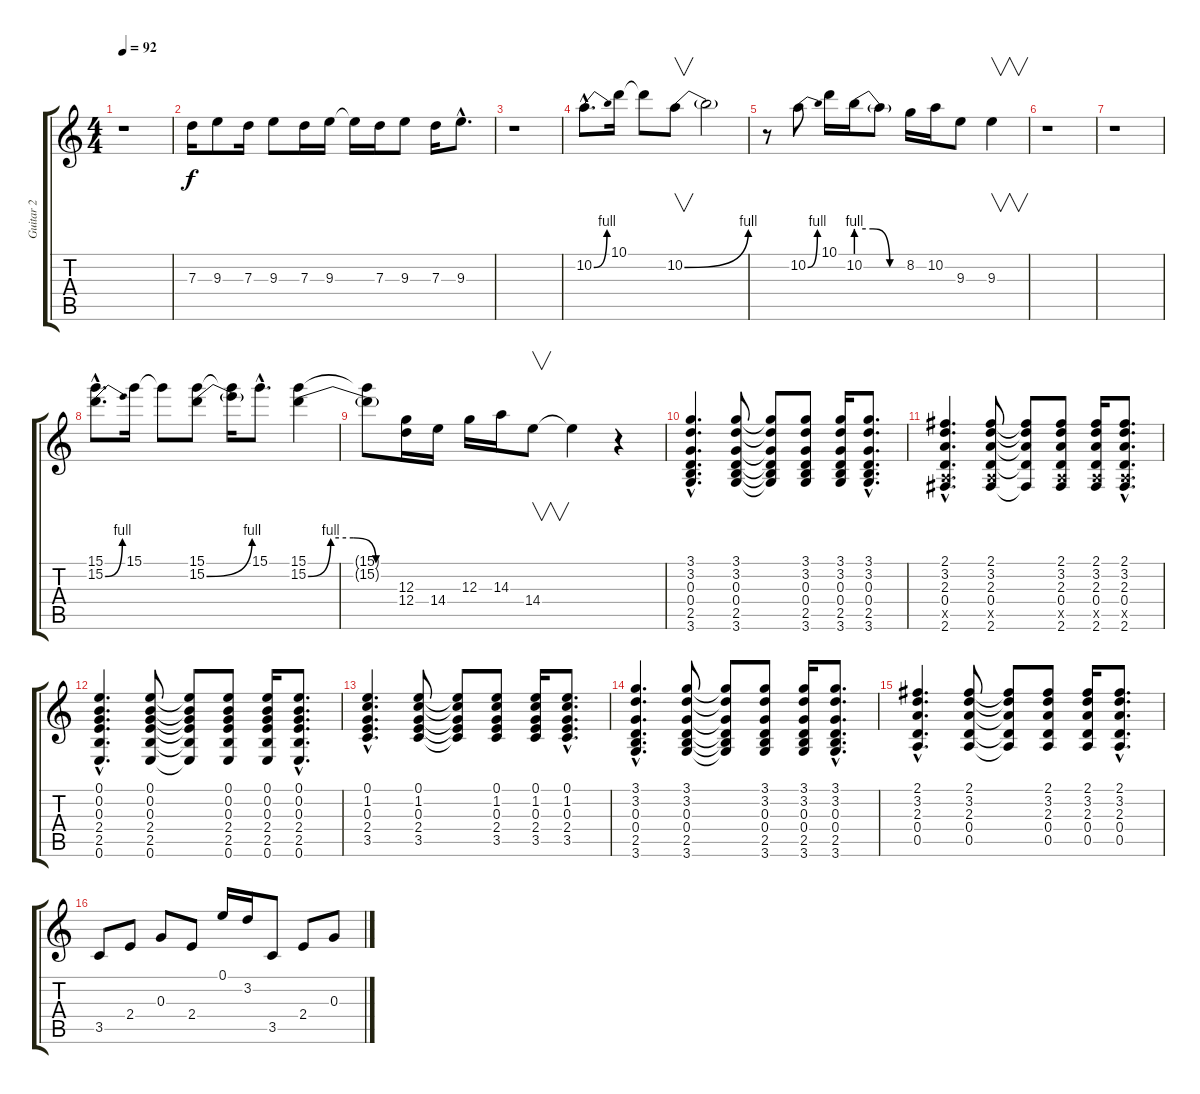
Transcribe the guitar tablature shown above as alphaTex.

\track ("Guitar 2" "Guitar 2") {instrument overdrivenguitar}
\staff {score tabs}
\tuning (E4 B3 G3 D3 A2 E2) {hide}
\ts (4 4)
\tempo 92
\clef g2
\ks c
r.1{dy f} |
7.3.16 9.3.8 7.3.16 9.3.8 7.3.16 9.3.16 9.3{t}.16 7.3.16 9.3.8 7.3.16 9.3{hac}.8{d} |
r.1 |
10.2{be (bend 0 0 60 4) hac}.8{d} 10.1.16 10.1{t}.8 10.2{be (bend 0 0 60 4)}.8{v} 10.2{t}.2 |
r.8 10.2{be (bend 0 0 60 4)}.8 10.1.16 10.2{be (custom 0 4 20 4 40 0 60 0)}.16 10.2{t}.8 8.2.16 10.2.16 9.3.8 9.3.4{v} |
r.1 |
r.1 |
(15.1{hac} 15.2{be (bend 0 0 60 4) hac}).8{d} 15.1.16 15.1{t}.8 (15.1 15.2{be (bend 0 0 60 4)}).8 (15.1{t} 15.2{t}).16 15.1{hac}.8{d} (15.1 15.2{be (custom 0 0 15 4 30 4 45 0 60 0)}).4 |
(15.1{t} 15.2{t}).8 (12.3 12.4).16 14.4.16 12.3.16 14.3.16 14.4.8{v} 14.4{t}.4 r.4 |
(3.1{hac} 3.2{hac} 0.3{hac} 0.4{hac} 2.5{hac} 3.6{hac}).4{d} (3.1 3.2 0.3 0.4 2.5 3.6).8 (3.1{t} 3.2{t} 0.3{t} 0.4{t} 2.5{t} 3.6{t}).8 (3.1 3.2 0.3 0.4 2.5 3.6).8 (3.1 3.2 0.3 0.4 2.5 3.6).16 (3.1{hac} 3.2{hac} 0.3{hac} 0.4{hac} 2.5{hac} 3.6{hac}).8{d} |
(2.1{hac} 3.2{hac} 2.3{hac} 0.4{hac} 0.5{hac x} 2.6{hac}).4{d} (2.1 3.2 2.3 0.4 0.5{x} 2.6).8 (2.1{t} 3.2{t} 2.3{t} 0.4{t} 2.6{t}).8 (2.1 3.2 2.3 0.4 0.5{x} 2.6).8 (2.1 3.2 2.3 0.4 0.5{x} 2.6).16 (2.1{hac} 3.2{hac} 2.3{hac} 0.4{hac} 0.5{hac x} 2.6{hac}).8{d} |
(0.1{hac} 0.2{hac} 0.3{hac} 2.4{hac} 2.5{hac} 0.6{hac}).4{d} (0.1 0.2 0.3 2.4 2.5 0.6).8 (0.1{t} 0.2{t} 0.3{t} 2.4{t} 2.5{t} 0.6{t}).8 (0.1 0.2 0.3 2.4 2.5 0.6).8 (0.1 0.2 0.3 2.4 2.5 0.6).16 (0.1{hac} 0.2{hac} 0.3{hac} 2.4{hac} 2.5{hac} 0.6{hac}).8{d} |
(0.1{hac} 1.2{hac} 0.3{hac} 2.4{hac} 3.5{hac}).4{d} (0.1 1.2 0.3 2.4 3.5).8 (0.1{t} 1.2{t} 0.3{t} 2.4{t} 3.5{t}).8 (0.1 1.2 0.3 2.4 3.5).8 (0.1 1.2 0.3 2.4 3.5).16 (0.1{hac} 1.2{hac} 0.3{hac} 2.4{hac} 3.5{hac}).8{d} |
(3.1{hac} 3.2{hac} 0.3{hac} 0.4{hac} 2.5{hac} 3.6{hac}).4{d} (3.1 3.2 0.3 0.4 2.5 3.6).8 (3.1{t} 3.2{t} 0.3{t} 0.4{t} 2.5{t} 3.6{t}).8 (3.1 3.2 0.3 0.4 2.5 3.6).8 (3.1 3.2 0.3 0.4 2.5 3.6).16 (3.1{hac} 3.2{hac} 0.3{hac} 0.4{hac} 2.5{hac} 3.6{hac}).8{d} |
(2.1{hac} 3.2{hac} 2.3{hac} 0.4{hac} 0.5{hac}).4{d} (2.1 3.2 2.3 0.4 0.5).8 (2.1{t} 3.2{t} 2.3{t} 0.4{t} 0.5{t}).8 (2.1 3.2 2.3 0.4 0.5).8 (2.1 3.2 2.3 0.4 0.5).16 (2.1{hac} 3.2{hac} 2.3{hac} 0.4{hac} 0.5{hac}).8{d} |
3.5.8 2.4.8 0.3.8 2.4.8 0.1.16 3.2.16 3.5.8 2.4.8 0.3.8
